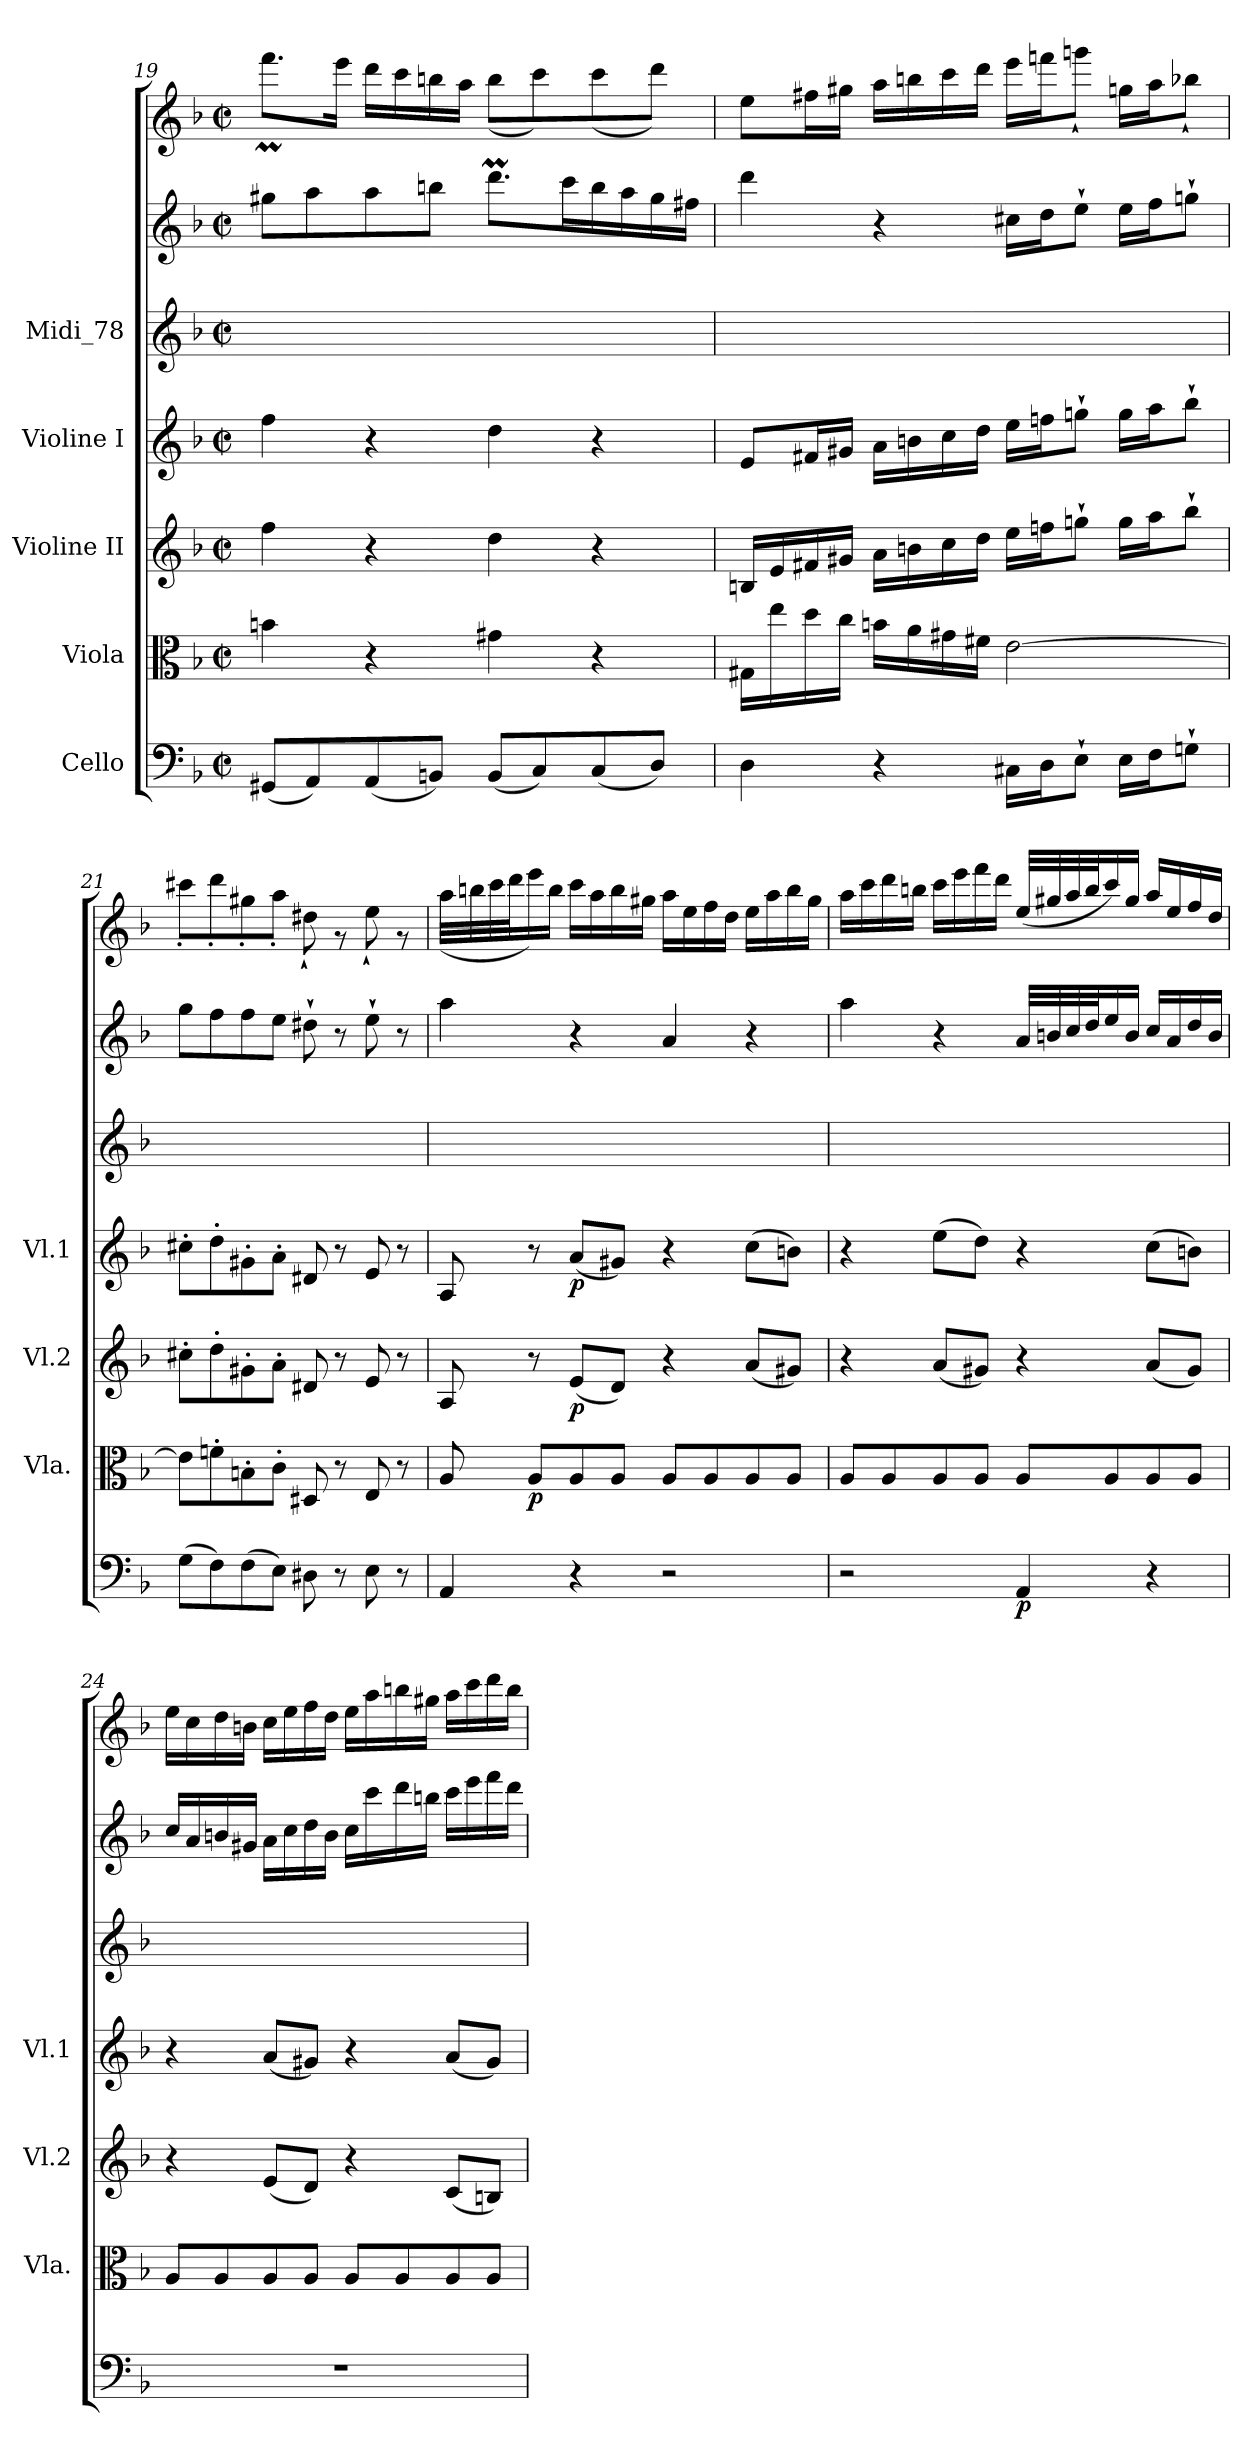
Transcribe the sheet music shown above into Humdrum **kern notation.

**kern	**dynam	**kern	**dynam	**kern	**dynam	**kern	**dynam	**kern	**kern	**kern
*part5	*part5	*part4	*part4	*part3	*part3	*part2	*part2	*part1	*part1	*part1
*staff7	*staff7	*staff6	*staff6	*staff5	*staff5	*staff4	*staff4	*staff3	*staff2	*staff1
*I"Cello	*	*I"Viola	*	*I"Violine II	*	*I"Violine I	*	*I"Midi_78	*	*
*	*	*I'Vla.	*	*I'Vl.2	*	*I'Vl.1	*	*	*	*
*clefF4	*	*clefC3	*	*clefG2	*	*clefG2	*	*clefG2	*clefG2	*clefG2
*k[b-]	*	*k[b-]	*	*k[b-]	*	*k[b-]	*	*k[b-]	*k[b-]	*k[b-]
*F:	*	*F:	*	*F:	*	*F:	*	*F:	*F:	*F:
*M2/2	*	*M2/2	*	*M2/2	*	*M2/2	*	*M2/2	*M2/2	*M2/2
*met(c|)	*	*met(c|)	*	*met(c|)	*	*met(c|)	*	*met(c|)	*met(c|)	*met(c|)
=19	=19	=19	=19	=19	=19	=19	=19	=19	=19	=19
*	*	*	*	*	*	*	*	*	*	*^
(8GG#X/L	.	4bn\	.	4ff\	.	4ff\	.	1ryy	8gg#X\L	1ryy	8.fffM\L
8AA/)	.	.	.	.	.	.	.	.	8aa\	.	.
.	.	.	.	.	.	.	.	.	.	.	16eee\Jk
(8AA/	.	4r	.	4r	.	4r	.	.	8aa\	.	16ddd\LL
.	.	.	.	.	.	.	.	.	.	.	16ccc\
8BBn/J)	.	.	.	.	.	.	.	.	8bbn\J	.	16bbn\
.	.	.	.	.	.	.	.	.	.	.	16aa\JJ
(8BB/L	.	4g#X\	.	4dd\	.	4dd\	.	.	8.dddM\L	.	(>8bb\L
8C/)	.	.	.	.	.	.	.	.	.	.	8ccc\)
.	.	.	.	.	.	.	.	.	16ccc\L	.	.
(8C/	.	4r	.	4r	.	4r	.	.	16bb\	.	(>8ccc\
.	.	.	.	.	.	.	.	.	16aa\	.	.
8D/J)	.	.	.	.	.	.	.	.	16gg#\	.	8ddd\J)
.	.	.	.	.	.	.	.	.	16ff#X\JJ	.	.
!!LO:LB:g=z	!!
=20	=20	=20	=20	=20	=20	=20	=20	=20	=20	=20	=20
4D\	.	16G#X\LL	.	16Bn/LL	.	8e/L	.	1ryy	4ddd\	1ryy	8ee\L
.	.	16ee\	.	16e/	.	.	.	.	.	.	.
.	.	16dd\	.	16f#X/	.	16f#X/L	.	.	.	.	16ff#X\L
.	.	16cc\JJ	.	16g#X/JJ	.	16g#X/JJ	.	.	.	.	16gg#X\JJ
4r	.	16bn\LL	.	16a\LL	.	16a\LL	.	.	4r	.	16aa\LL
.	.	16a\	.	16bn\	.	16bn\	.	.	.	.	16bbn\
.	.	16g#X\	.	16cc\	.	16cc\	.	.	.	.	16ccc\
.	.	16f#X\JJ	.	16dd\JJ	.	16dd\JJ	.	.	.	.	16ddd\JJ
16C#X\LL	.	[2e\	.	16ee\LL	.	16ee\LL	.	.	16cc#X\LL	.	16eee\LL
16D\J	.	.	.	16ffni\J	.	16ffni\J	.	.	16dd\J	.	16fffni\J
8E`\J	.	.	.	8ggni`\J	.	8ggni`\J	.	.	8ee`\J	.	8gggni`\J
16E\LL	.	.	.	16gg\LL	.	16gg\LL	.	.	16ee\LL	.	16ggn\LL
16F\J	.	.	.	16aa\J	.	16aa\J	.	.	16ff\J	.	16aa\J
8Gni`\J	.	.	.	8bb-i`\J	.	8bb-i`\J	.	.	8ggni`\J	.	8bb-X`\J
=21	=21	=21	=21	=21	=21	=21	=21	=21	=21	=21	=21
(>8G\L	.	8e\L]	.	8cc#X'\L	.	8cc#X'\L	.	1ryy	8gg\L	1ryy	8ccc#X'\L
8F\)	.	8fni'\	.	8dd'\	.	8dd'\	.	.	8ff\	.	8ddd'\
(>8F\	.	8Bn'\	.	8g#X'\	.	8g#X'\	.	.	8ff\	.	8gg#X'\
8E\J)	.	8c'\J	.	8a'\J	.	8a'\J	.	.	8ee\J	.	8aa'\J
8D#X\	.	8D#X/	.	8d#X/	.	8d#X/	.	.	8dd#X`\	.	8dd#X`\
8r	.	8r	.	8r	.	8r	.	.	8r	.	8r
8E\	.	8E/	.	8e/	.	8e/	.	.	8ee`\	.	8ee`\
8r	.	8r	.	8r	.	8r	.	.	8r	.	8r
!!LO:PB:g=z	!!
=22	=22	=22	=22	=22	=22	=22	=22	=22	=22	=22	=22
4AA/	.	8A/	.	8A/	.	8A/	.	1ryy	4aa\	1ryy	(>32aa\LLL
.	.	.	.	.	.	.	.	.	.	.	32bbn\
.	.	.	.	.	.	.	.	.	.	.	32ccc\
.	.	.	.	.	.	.	.	.	.	.	32ddd\J
!	!	!	!LO:DY:b	!	!	!	!	!	!	!	!
.	.	8A/L	p	8r	.	8r	.	.	.	.	16eee\)
.	.	.	.	.	.	.	.	.	.	.	16bb\JJ
!	!	!	!	!	!LO:DY:b	!	!LO:DY:b	!	!	!	!
4r	.	8A/	.	(8e/L	p	(8a/L	p	.	4r	.	16ccc\LL
.	.	.	.	.	.	.	.	.	.	.	16aa\
.	.	8A/J	.	8d/J)	.	8g#X/J)	.	.	.	.	16bb\
.	.	.	.	.	.	.	.	.	.	.	16gg#X\JJ
2r	.	8A/L	.	4r	.	4r	.	.	4a/	.	16aa\LL
.	.	.	.	.	.	.	.	.	.	.	16ee\
.	.	8A/	.	.	.	.	.	.	.	.	16ff\
.	.	.	.	.	.	.	.	.	.	.	16dd\JJ
.	.	8A/	.	(8a/L	.	(>8cc\L	.	.	4r	.	16ee\LL
.	.	.	.	.	.	.	.	.	.	.	16aa\
.	.	8A/J	.	8g#X/J)	.	8bn\J)	.	.	.	.	16bb\
.	.	.	.	.	.	.	.	.	.	.	16gg#\JJ
=23	=23	=23	=23	=23	=23	=23	=23	=23	=23	=23	=23
2r	.	8A/L	.	4r	.	4r	.	1ryy	4aa\	1ryy	16aa\LL
.	.	.	.	.	.	.	.	.	.	.	16ccc\
.	.	8A/	.	.	.	.	.	.	.	.	16ddd\
.	.	.	.	.	.	.	.	.	.	.	16bbn\JJ
.	.	8A/	.	(8a/L	.	(>8ee\L	.	.	4r	.	16ccc\LL
.	.	.	.	.	.	.	.	.	.	.	16eee\
.	.	8A/J	.	8g#X/J)	.	8dd\J)	.	.	.	.	16fff\
.	.	.	.	.	.	.	.	.	.	.	16ddd\JJ
!	!LO:DY:b	!	!	!	!	!	!	!	!	!	!
4AA/	p	8A/L	.	4r	.	4r	.	.	32a/LLL	.	(32ee/LLL
.	.	.	.	.	.	.	.	.	32bn/	.	32gg#X/
.	.	.	.	.	.	.	.	.	32cc/	.	32aa/
.	.	.	.	.	.	.	.	.	32dd/J	.	32bb/J
.	.	8A/	.	.	.	.	.	.	16ee/	.	16ccc/)
.	.	.	.	.	.	.	.	.	16b/JJ	.	16gg#/JJ
4r	.	8A/	.	(8a/L	.	(>8cc\L	.	.	16cc/LL	.	16aa/LL
.	.	.	.	.	.	.	.	.	16a/	.	16ee/
.	.	8A/J	.	8g#/J)	.	8bn\J)	.	.	16dd/	.	16ff/
.	.	.	.	.	.	.	.	.	16b/JJ	.	16dd/JJ
!!LO:LB:g=z	!!
=24	=24	=24	=24	=24	=24	=24	=24	=24	=24	=24	=24
1r	.	8A/L	.	4r	.	4r	.	1ryy	16cc/LL	1ryy	16ee\LL
.	.	.	.	.	.	.	.	.	16a/	.	16cc\
.	.	8A/	.	.	.	.	.	.	16bn/	.	16dd\
.	.	.	.	.	.	.	.	.	16g#X/JJ	.	16bn\JJ
.	.	8A/	.	(8e/L	.	(8a/L	.	.	16a\LL	.	16cc\LL
.	.	.	.	.	.	.	.	.	16cc\	.	16ee\
.	.	8A/J	.	8d/J)	.	8g#X/J)	.	.	16dd\	.	16ff\
.	.	.	.	.	.	.	.	.	16b\JJ	.	16dd\JJ
.	.	8A/L	.	4r	.	4r	.	.	16cc\LL	.	16ee\LL
.	.	.	.	.	.	.	.	.	16ccc\	.	16aa\
.	.	8A/	.	.	.	.	.	.	16ddd\	.	16bbn\
.	.	.	.	.	.	.	.	.	16bbn\JJ	.	16gg#X\JJ
.	.	8A/	.	(8c/L	.	(8a/L	.	.	16ccc\LL	.	16aa\LL
.	.	.	.	.	.	.	.	.	16eee\	.	16ccc\
.	.	8A/J	.	8Bn/J)	.	8g#/J)	.	.	16fff\	.	16ddd\
.	.	.	.	.	.	.	.	.	16ddd\JJ	.	16bb\JJ
*	*	*	*	*	*	*	*	*	*	*v	*v
=	=	=	=	=	=	=	=	=	=	=
*-	*-	*-	*-	*-	*-	*-	*-	*-	*-	*-
